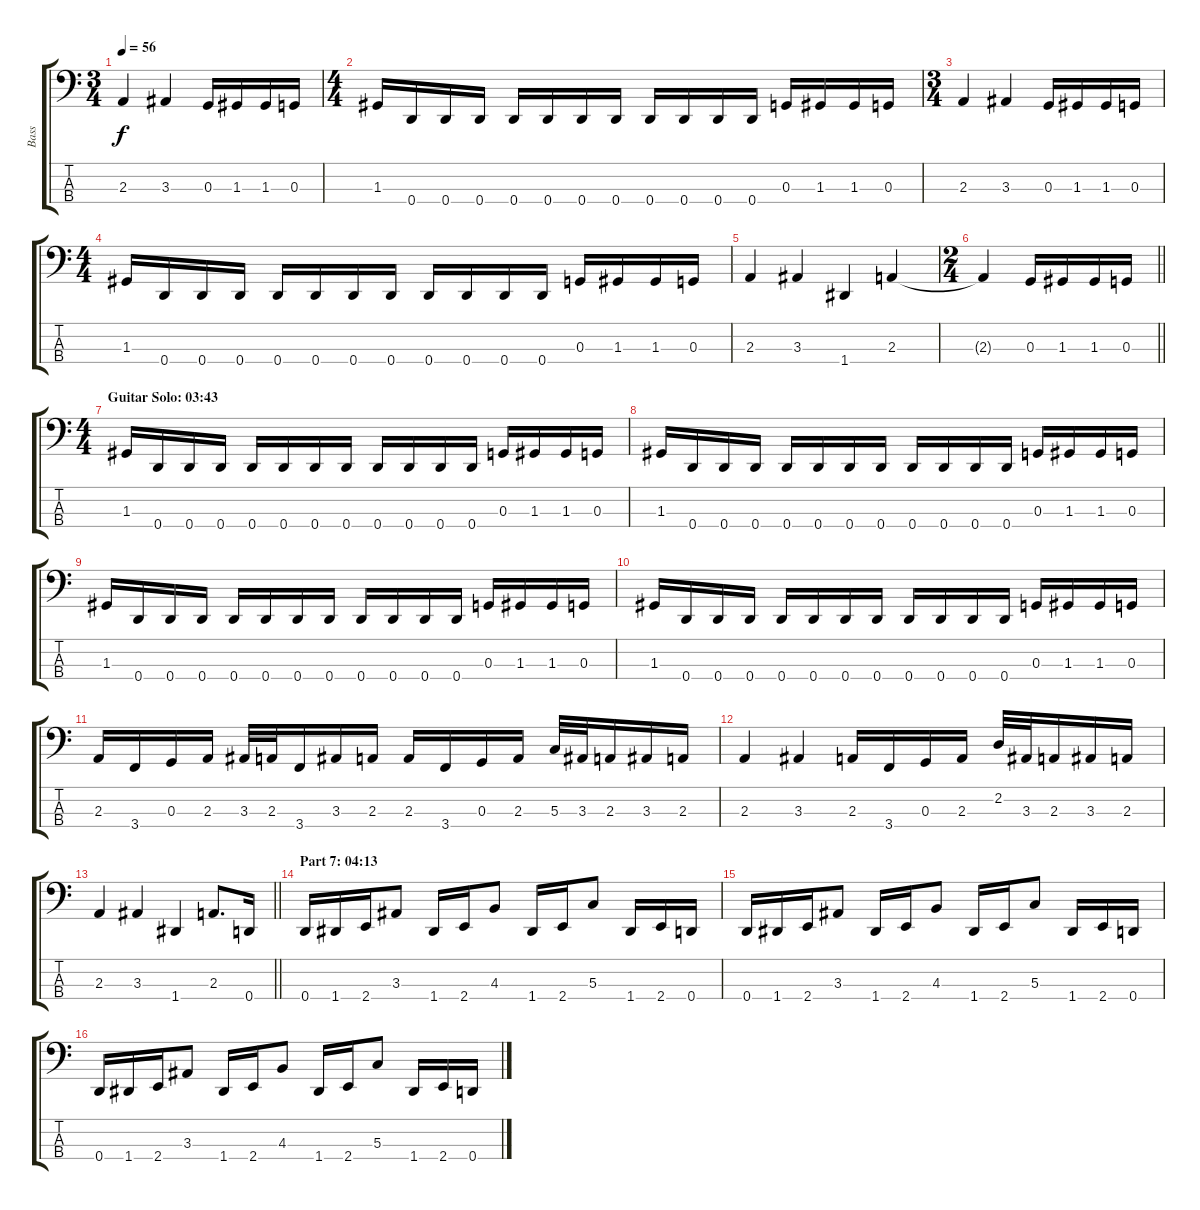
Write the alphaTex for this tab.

\track ("Bass" "Bass") {instrument electricbassfinger}
\staff {score tabs}
\tuning (F2 C2 G1 D1) {hide}
\ts (3 4)
\tempo 56
\clef f4
\ks c
2.3.4{dy f} 3.3.4 0.3.16 1.3.16 1.3.16 0.3.16 |
\ts (4 4)
1.3.16 0.4.16 0.4.16 0.4.16 0.4.16 0.4.16 0.4.16 0.4.16 0.4.16 0.4.16 0.4.16 0.4.16 0.3.16 1.3.16 1.3.16 0.3.16 |
\ts (3 4)
2.3.4 3.3.4 0.3.16 1.3.16 1.3.16 0.3.16 |
\ts (4 4)
1.3.16 0.4.16 0.4.16 0.4.16 0.4.16 0.4.16 0.4.16 0.4.16 0.4.16 0.4.16 0.4.16 0.4.16 0.3.16 1.3.16 1.3.16 0.3.16 |
2.3.4 3.3.4 1.4.4 2.3.4 |
\ts (2 4)
\barLineRight lightlight
2.3{t}.4 0.3.16 1.3.16 1.3.16 0.3.16 |
\ts (4 4)
\section ("" "Guitar Solo: 03:43")
1.3.16 0.4.16 0.4.16 0.4.16 0.4.16 0.4.16 0.4.16 0.4.16 0.4.16 0.4.16 0.4.16 0.4.16 0.3.16 1.3.16 1.3.16 0.3.16 |
1.3.16 0.4.16 0.4.16 0.4.16 0.4.16 0.4.16 0.4.16 0.4.16 0.4.16 0.4.16 0.4.16 0.4.16 0.3.16 1.3.16 1.3.16 0.3.16 |
1.3.16 0.4.16 0.4.16 0.4.16 0.4.16 0.4.16 0.4.16 0.4.16 0.4.16 0.4.16 0.4.16 0.4.16 0.3.16 1.3.16 1.3.16 0.3.16 |
1.3.16 0.4.16 0.4.16 0.4.16 0.4.16 0.4.16 0.4.16 0.4.16 0.4.16 0.4.16 0.4.16 0.4.16 0.3.16 1.3.16 1.3.16 0.3.16 |
2.3.16 3.4.16 0.3.16 2.3.16 3.3.32 2.3.32 3.4.16 3.3.16 2.3.16 2.3.16 3.4.16 0.3.16 2.3.16 5.3.32 3.3.32 2.3.16 3.3.16 2.3.16 |
2.3.4 3.3.4 2.3.16 3.4.16 0.3.16 2.3.16 2.2.32 3.3.32 2.3.16 3.3.16 2.3.16 |
\barLineRight lightlight
2.3.4 3.3.4 1.4.4 2.3.8{d} 0.4.16 |
\section ("" "Part 7: 04:13")
0.4.16 1.4.16 2.4.16 3.3.8 1.4.16 2.4.16 4.3.8 1.4.16 2.4.16 5.3.8 1.4.16 2.4.16 0.4.16 |
0.4.16 1.4.16 2.4.16 3.3.8 1.4.16 2.4.16 4.3.8 1.4.16 2.4.16 5.3.8 1.4.16 2.4.16 0.4.16 |
0.4.16 1.4.16 2.4.16 3.3.8 1.4.16 2.4.16 4.3.8 1.4.16 2.4.16 5.3.8 1.4.16 2.4.16 0.4.16
